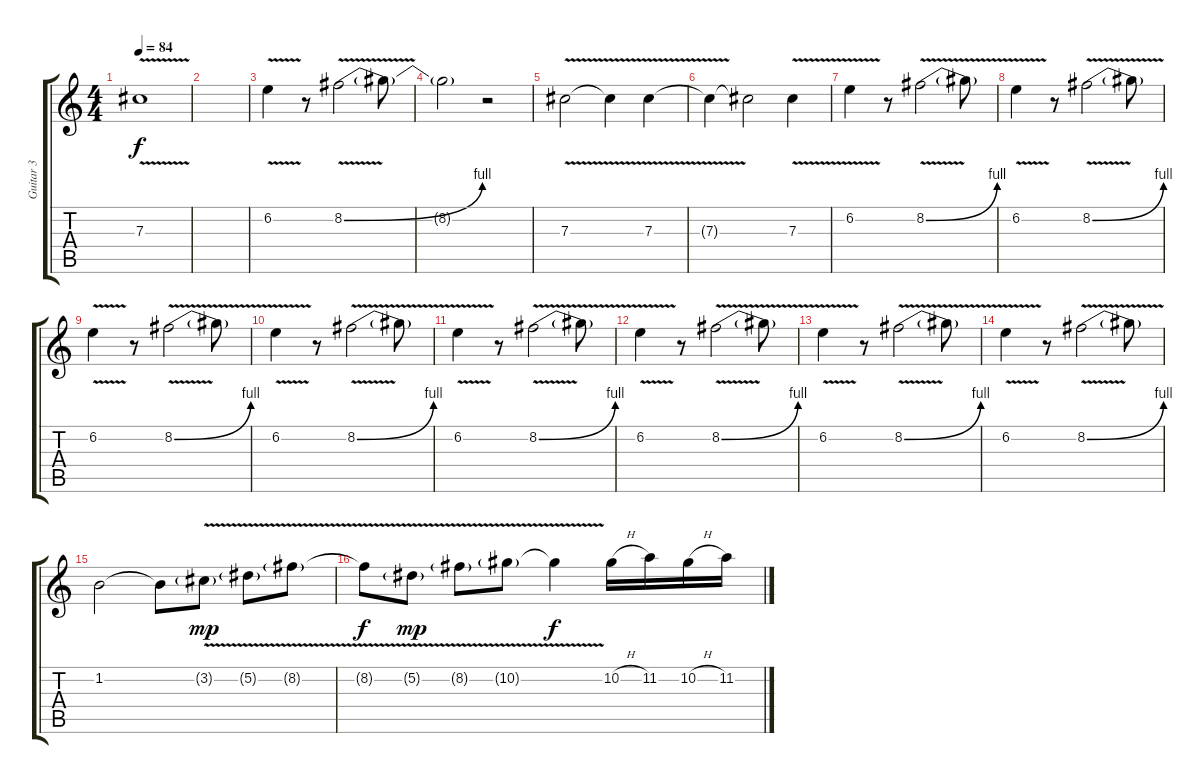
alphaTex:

\track ("Guitar 3" "Guitar 3") {instrument electricguitarmuted}
\staff {score tabs}
\tuning (Eb4 Bb3 Gb3 Db3 Ab2 Db2) {hide}
\ts (4 4)
\tempo 84
\clef g2
\ks c
7.3{v}.1{dy f} |
|
6.2{v}.4 r.8 8.2{be (bend 0 0 60 4) v}.2 8.2{t}.8 |
8.2{t}.2 r.2 |
7.3{v}.2 7.3{t}.4 7.3{v}.4 |
7.3{t}.4 7.3{t}.2 7.3{v}.4 |
6.2{v}.4 r.8 8.2{be (bend 0 0 60 4) v}.2 8.2{t}.8 |
6.2{v}.4 r.8 8.2{be (bend 0 0 60 4) v}.2 8.2{t}.8 |
6.2{v}.4 r.8 8.2{be (bend 0 0 60 4) v}.2 8.2{t}.8 |
6.2{v}.4 r.8 8.2{be (bend 0 0 60 4) v}.2 8.2{t}.8 |
6.2{v}.4 r.8 8.2{be (bend 0 0 60 4) v}.2 8.2{t}.8 |
6.2{v}.4 r.8 8.2{be (bend 0 0 60 4) v}.2 8.2{t}.8 |
6.2{v}.4 r.8 8.2{be (bend 0 0 60 4) v}.2 8.2{t}.8 |
6.2{v}.4 r.8 8.2{be (bend 0 0 60 4) v}.2 8.2{t}.8 |
1.2.2 1.2{t}.8 3.2{v g}.8{dy mp} 5.2{v g}.8 8.2{v g}.8 |
8.2{t}.8{dy f} 5.2{v g}.8{dy mp} 8.2{v g}.8 10.2{v g}.8 10.2{t}.4{dy f} 10.2{h}.16 11.2.16 10.2{h}.16 11.2.16
